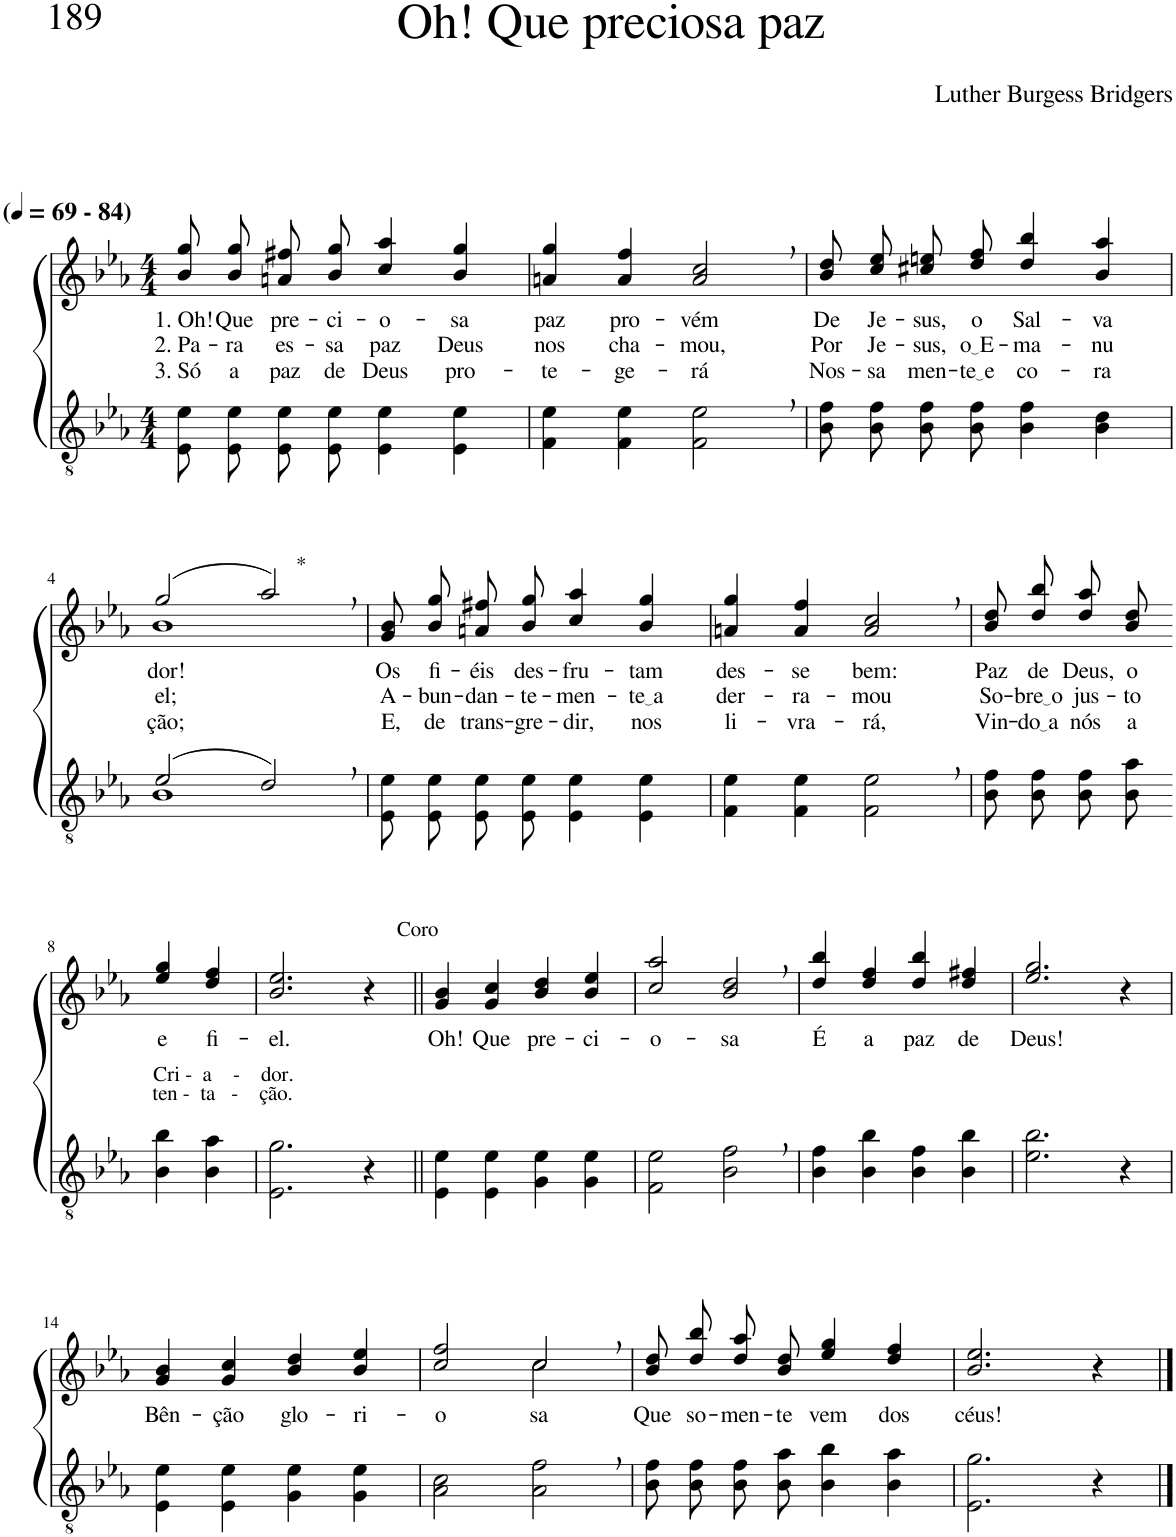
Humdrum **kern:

**kern	**kern	**text	**text	**text
*part2	*part1	*part1	*part1	*part1
*staff2	*staff1	*staff1	*staff1	*staff1
*I"Parte III e IV	*I"Parte I e II	*	*	*
*clefGv2	*clefG2	*	*	*
*Trd4c7	*Trd4c7	*	*	*
*k[b-e-a-]	*k[b-e-a-]	*	*	*
*M4/4	*M4/4	*	*	*
*MM69	*MM69	*	*	*
=1	=1	=1	=1	=1
!	!LO:TX:a:B:t=(	!	!	!
!	!LO:TX:a:B:t=- 84)	!	!	!
!	!	!LO:LY:b	!LO:LY:b	!LO:LY:b
8E-/ 8e-/L	8b-\ 8gg\L	1. Oh!	2. Pa-	3. Só
!	!	!LO:LY:b	!LO:LY:b	!LO:LY:b
8E-/ 8e-/J	8b-\ 8gg\J	Que	-ra	a
!	!	!LO:LY:b	!LO:LY:b	!LO:LY:b
8E-/ 8e-/L	8an\ 8ff#X\L	pre-	es-	paz
!	!	!LO:LY:b	!LO:LY:b	!LO:LY:b
8E-/ 8e-/J	8b-\ 8gg\J	-ci-	-sa	de
!	!	!LO:LY:b	!LO:LY:b	!LO:LY:b
4E-\ 4e-\	4cc/ 4aa-/	-o-	paz	Deus
!	!	!LO:LY:b	!LO:LY:b	!LO:LY:b
4E-\ 4e-\	4b-/ 4gg/	-sa	Deus	pro-
=2	=2	=2	=2	=2
!	!	!LO:LY:b	!LO:LY:b	!LO:LY:b
4F\ 4e-\	4an/ 4gg/	paz	nos	-te-
!	!	!LO:LY:b	!LO:LY:b	!LO:LY:b
4F\ 4e-\	4a/ 4ff/	pro-	cha-	-ge-
!	!	!LO:LY:b	!LO:LY:b	!LO:LY:b
2F\, 2e-\,	2a/, 2cc/,	-vém	-mou,	-rá
=3	=3	=3	=3	=3
!	!	!LO:LY:b	!LO:LY:b	!LO:LY:b
8B-\ 8f\L	8b-\ 8dd\L	De	Por	Nos-
!	!	!LO:LY:b	!LO:LY:b	!LO:LY:b
8B-\ 8f\J	8cc\ 8ee-\J	Je-	Je-	-sa
!	!	!LO:LY:b	!LO:LY:b	!LO:LY:b
8B-\ 8f\L	8cc#X\ 8een\L	-sus,	-sus,	men-
!	!	!LO:LY:b	!LO:LY:b	!LO:LY:b
8B-\ 8f\J	8dd\ 8ff\J	o	o E	te e
!	!	!LO:LY:b	!LO:LY:b	!LO:LY:b
4B-\ 4f\	4dd/ 4bb-/	Sal-	-ma-	co-
!	!	!LO:LY:b	!LO:LY:b	!LO:LY:b
4B-\ 4d\	4b-/ 4aa-/	-va-	-nu-	-ra-
!!LO:LB:g=z
=4	=4	=4	=4	=4
*^	*^	*	*	*
!	!	!	!	!LO:LY:b	!LO:LY:b	!LO:LY:b
(2e-/	1B-	(2gg/	1b-	-dor!	-el;	-ção;
!	!	!LO:TX:a:t=*	!	!	!	!
2d,/)	.	2aa-,/)	.	.	.	.
*v	*v	*	*	*	*	*
*	*v	*v	*	*	*
=5	=5	=5	=5	=5
!	!	!LO:LY:b	!LO:LY:b	!LO:LY:b
8E-/ 8e-/L	8g\ 8b-\L	Os	A-	E,
!	!	!LO:LY:b	!LO:LY:b	!LO:LY:b
8E-/ 8e-/J	8b-\ 8gg\J	fi-	-bun-	de
!	!	!LO:LY:b	!LO:LY:b	!LO:LY:b
8E-/ 8e-/L	8an\ 8ff#X\L	-éis	-dan-	trans-
!	!	!LO:LY:b	!LO:LY:b	!LO:LY:b
8E-/ 8e-/J	8b-\ 8gg\J	des-	-te-	-gre-
!	!	!LO:LY:b	!LO:LY:b	!LO:LY:b
4E-\ 4e-\	4cc/ 4aa-/	-fru-	-men-	-dir,
!	!	!LO:LY:b	!LO:LY:b	!LO:LY:b
4E-\ 4e-\	4b-/ 4gg/	-tam	te a	nos
=6	=6	=6	=6	=6
!	!	!LO:LY:b	!LO:LY:b	!LO:LY:b
4F\ 4e-\	4an/ 4gg/	des-	der-	li-
!	!	!LO:LY:b	!LO:LY:b	!LO:LY:b
4F\ 4e-\	4a/ 4ff/	-se	-ra-	-vra-
!	!	!LO:LY:b	!LO:LY:b	!LO:LY:b
2F\, 2e-\,	2a/, 2cc/,	bem:	-mou	-rá,
=7	=7	=7	=7	=7
!	!	!LO:LY:b	!LO:LY:b	!LO:LY:b
8B-\ 8f\L	8b-\ 8dd\L	Paz	So-	Vin-
!	!	!LO:LY:b	!LO:LY:b	!LO:LY:b
8B-\ 8f\J	8dd\ 8bb-\J	de	bre o	do a
!	!	!LO:LY:b	!LO:LY:b	!LO:LY:b
8B-\ 8f\L	8dd\ 8aa-\L	Deus,	jus-	nós
!	!	!LO:LY:b	!LO:LY:b	!LO:LY:b
8B-\ 8a-\J	8b-\ 8dd\J	o	-to	a
!!LO:LB:g=z
=8-	=8-	=8-	=8-	=8-
!	!LO:TX:b:t=Cri -  a    -    dor.	!	!	!
!LO:TX:a:t=ten -  ta   -    ção.	!	!	!	!
!	!	!LO:LY:b	!	!
4B-\ 4b-\	4ee-/ 4gg/	e	.	.
!	!	!LO:LY:b	!	!
4B-\ 4a-\	4dd/ 4ff/	fi-	.	.
=9	=9	=9	=9	=9
!	!	!LO:LY:b	!	!
2.E-\ 2.g\	2.b-/ 2.ee-/	-el.	.	.
!	!LO:TX:a:t=Coro	!	!	!
4r	4r	.	.	.
=10||	=10||	=10||	=10||	=10||
!	!	!LO:LY:b	!	!
4E-\ 4e-\	4g/ 4b-/	Oh!	.	.
!	!	!LO:LY:b	!	!
4E-\ 4e-\	4g/ 4cc/	Que	.	.
!	!	!LO:LY:b	!	!
4G\ 4e-\	4b-/ 4dd/	pre-	.	.
!	!	!LO:LY:b	!	!
4G\ 4e-\	4b-/ 4ee-/	-ci-	.	.
=11	=11	=11	=11	=11
!	!	!LO:LY:b	!	!
2F\ 2e-\	2cc/ 2aa-/	-o-	.	.
!	!	!LO:LY:b	!	!
2B-\, 2f\,	2b-/, 2dd/,	-sa	.	.
=12	=12	=12	=12	=12
!	!	!LO:LY:b	!	!
4B-\ 4f\	4dd/ 4bb-/	É	.	.
!	!	!LO:LY:b	!	!
4B-\ 4b-\	4dd/ 4ff/	a	.	.
!	!	!LO:LY:b	!	!
4B-\ 4f\	4dd/ 4bb-/	paz	.	.
!	!	!LO:LY:b	!	!
4B-\ 4b-\	4dd/ 4ff#X/	de	.	.
=13	=13	=13	=13	=13
!	!	!LO:LY:b	!	!
2.e-\ 2.b-\	2.ee-/ 2.gg/	Deus!	.	.
4r	4r	.	.	.
!!LO:LB:g=z
=14	=14	=14	=14	=14
!	!	!LO:LY:b	!	!
4E-\ 4e-\	4g/ 4b-/	Bên-	.	.
!	!	!LO:LY:b	!	!
4E-\ 4e-\	4g/ 4cc/	-ção	.	.
!	!	!LO:LY:b	!	!
4G\ 4e-\	4b-/ 4dd/	glo-	.	.
!	!	!LO:LY:b	!	!
4G\ 4e-\	4b-/ 4ee-/	-ri-	.	.
=15	=15	=15	=15	=15
!	!	!LO:LY:b	!	!
*	*^	*	*	*
2A-\ 2c\	2cc/ 2ff/	2ryy	-o-	.	.
!	!	!	!LO:LY:b	!	!
2A-\, 2f\,	2cc,/	2cc\	-sa	.	.
=16	=16	=16	=16	=16	=16
!	!	!	!LO:LY:b	!	!
*	*v	*v	*	*	*
8B-\ 8f\L	8b-\ 8dd\L	Que	.	.
!	!	!LO:LY:b	!	!
8B-\ 8f\J	8dd\ 8bb-\J	so-	.	.
!	!	!LO:LY:b	!	!
8B-\ 8f\L	8dd\ 8aa-\L	-men-	.	.
!	!	!LO:LY:b	!	!
8B-\ 8a-\J	8b-\ 8dd\J	-te	.	.
!	!	!LO:LY:b	!	!
4B-\ 4b-\	4ee-/ 4gg/	vem	.	.
!	!	!LO:LY:b	!	!
4B-\ 4a-\	4dd/ 4ff/	dos	.	.
=17	=17	=17	=17	=17
!	!	!LO:LY:b	!	!
2.E-\ 2.g\	2.b-/ 2.ee-/	céus!	.	.
4r	4r	.	.	.
==	==	==	==	==
*-	*-	*-	*-	*-
